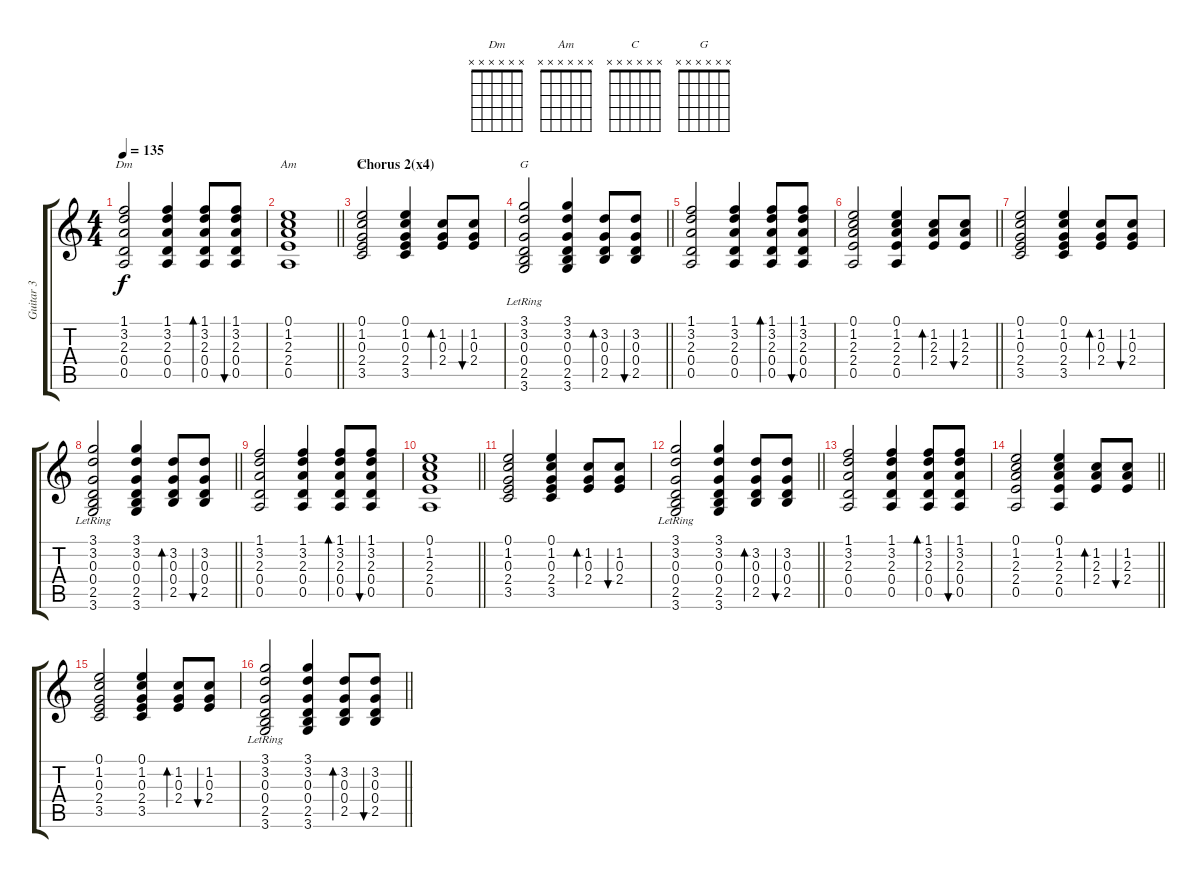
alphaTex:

\track ("Guitar 3" "Guitar 3") {instrument acousticguitarnylon}
\staff {score tabs}
\tuning (E4 B3 G3 D3 A2 E2) {hide}
\chord ("Dm" x x x x x x)
\chord ("Am" x x x x x x)
\chord ("C" x x x x x x)
\chord ("G" x x x x x x)
\ts (4 4)
\tempo 135
\clef g2
\ks c
(1.1 3.2 2.3 0.4 0.5).2{ch "Dm" dy f} (1.1 3.2 2.3 0.4 0.5).4 (1.1 3.2 2.3 0.4 0.5).8{bd 60} (1.1 3.2 2.3 0.4 0.5).8{bu 60} |
\barLineRight lightlight
(0.1 1.2 2.3 2.4 0.5).1{ch "Am"} |
\section ("" "Chorus 2(x4)")
(0.1 1.2 0.3 2.4 3.5).2{ch "C"} (0.1 1.2 0.3 2.4 3.5).4 (1.2 0.3 2.4).8{bd 60} (1.2 0.3 2.4).8{bu 60} |
\barLineRight lightlight
(3.1 3.2 0.3 0.4 2.5 3.6{lr}).2{ch "G"} (3.1 3.2 0.3 0.4 2.5 3.6).4 (3.2 0.3 0.4 2.5).8{bd 60} (3.2 0.3 0.4 2.5).8{bu 60} |
(1.1 3.2 2.3 0.4 0.5).2 (1.1 3.2 2.3 0.4 0.5).4 (1.1 3.2 2.3 0.4 0.5).8{bd 60} (1.1 3.2 2.3 0.4 0.5).8{bu 60} |
\barLineRight lightlight
(0.1 1.2 2.3 2.4 0.5).2 (0.1 1.2 2.3 2.4 0.5).4 (1.2 2.3 2.4).8{bd 60} (1.2 2.3 2.4).8{bu 60} |
(0.1 1.2 0.3 2.4 3.5).2 (0.1 1.2 0.3 2.4 3.5).4 (1.2 0.3 2.4).8{bd 60} (1.2 0.3 2.4).8{bu 60} |
\barLineRight lightlight
(3.1 3.2 0.3 0.4 2.5 3.6{lr}).2 (3.1 3.2 0.3 0.4 2.5 3.6).4 (3.2 0.3 0.4 2.5).8{bd 60} (3.2 0.3 0.4 2.5).8{bu 60} |
(1.1 3.2 2.3 0.4 0.5).2 (1.1 3.2 2.3 0.4 0.5).4 (1.1 3.2 2.3 0.4 0.5).8{bd 60} (1.1 3.2 2.3 0.4 0.5).8{bu 60} |
\barLineRight lightlight
(0.1 1.2 2.3 2.4 0.5).1 |
(0.1 1.2 0.3 2.4 3.5).2 (0.1 1.2 0.3 2.4 3.5).4 (1.2 0.3 2.4).8{bd 60} (1.2 0.3 2.4).8{bu 60} |
\barLineRight lightlight
(3.1 3.2 0.3 0.4 2.5 3.6{lr}).2 (3.1 3.2 0.3 0.4 2.5 3.6).4 (3.2 0.3 0.4 2.5).8{bd 60} (3.2 0.3 0.4 2.5).8{bu 60} |
(1.1 3.2 2.3 0.4 0.5).2 (1.1 3.2 2.3 0.4 0.5).4 (1.1 3.2 2.3 0.4 0.5).8{bd 60} (1.1 3.2 2.3 0.4 0.5).8{bu 60} |
\barLineRight lightlight
(0.1 1.2 2.3 2.4 0.5).2 (0.1 1.2 2.3 2.4 0.5).4 (1.2 2.3 2.4).8{bd 60} (1.2 2.3 2.4).8{bu 60} |
(0.1 1.2 0.3 2.4 3.5).2 (0.1 1.2 0.3 2.4 3.5).4 (1.2 0.3 2.4).8{bd 60} (1.2 0.3 2.4).8{bu 60} |
\barLineRight lightlight
(3.1 3.2 0.3 0.4 2.5 3.6{lr}).2 (3.1 3.2 0.3 0.4 2.5 3.6).4 (3.2 0.3 0.4 2.5).8{bd 60} (3.2 0.3 0.4 2.5).8{bu 60}
